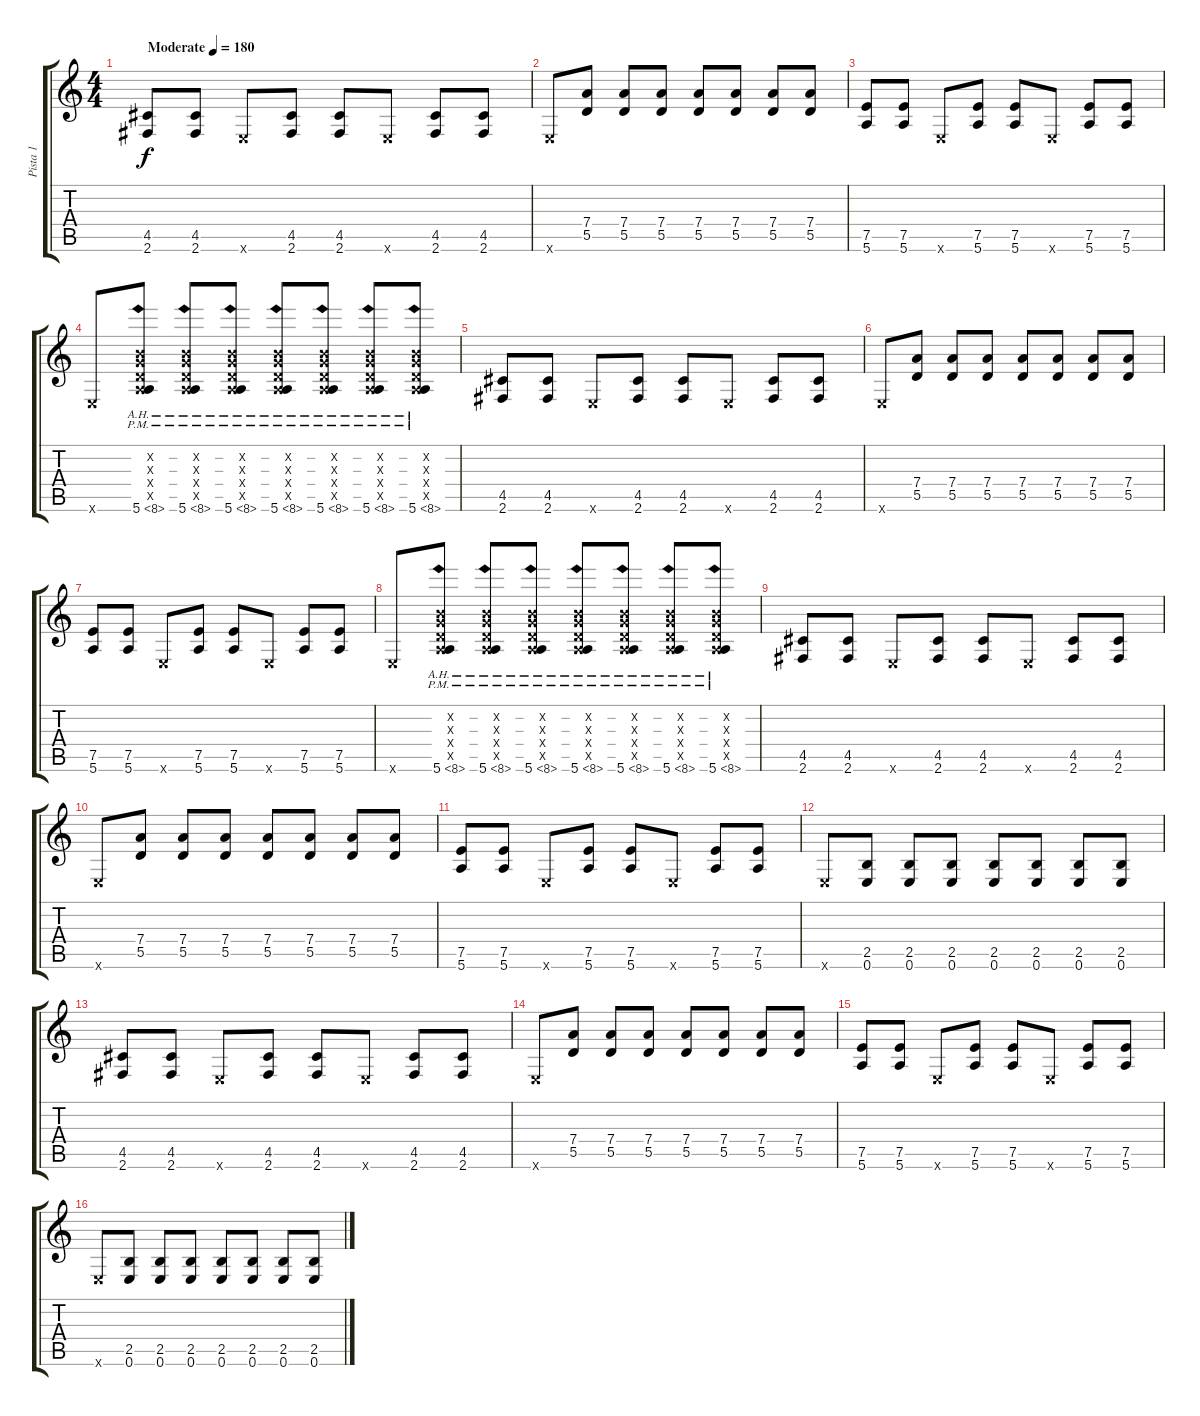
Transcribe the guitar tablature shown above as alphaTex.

\track ("Pista 1" "Pista 1") {instrument distortionguitar}
\staff {score tabs}
\tuning (E4 B3 G3 D3 A2 E2) {hide}
\ts (4 4)
\tempo (180 "Moderate")
\clef g2
\ks c
(4.5 2.6).8{dy f instrument distortionguitar} (4.5 2.6).8 0.6{x}.8 (4.5 2.6).8 (4.5 2.6).8 0.6{x}.8 (4.5 2.6).8 (4.5 2.6).8 |
0.6{x}.8 (7.4 5.5).8 (7.4 5.5).8 (7.4 5.5).8 (7.4 5.5).8 (7.4 5.5).8 (7.4 5.5).8 (7.4 5.5).8 |
(7.5 5.6).8 (7.5 5.6).8 0.6{x}.8 (7.5 5.6).8 (7.5 5.6).8 0.6{x}.8 (7.5 5.6).8 (7.5 5.6).8 |
0.6{x}.8{balance 0} (0.2{x} 0.3{x} 0.4{x} 0.5{x} 5.6{ah 3 pm}).8 (0.2{x} 0.3{x} 0.4{x} 0.5{x} 5.6{ah 3 pm}).8 (0.2{x} 0.3{x} 0.4{x} 0.5{x} 5.6{ah 3 pm}).8 (0.2{x} 0.3{x} 0.4{x} 0.5{x} 5.6{ah 3 pm}).8 (0.2{x} 0.3{x} 0.4{x} 0.5{x} 5.6{ah 3 pm}).8 (0.2{x} 0.3{x} 0.4{x} 0.5{x} 5.6{ah 3 pm}).8 (0.2{x} 0.3{x} 0.4{x} 0.5{x} 5.6{ah 3 pm}).8 |
(4.5 2.6).8{balance 8} (4.5 2.6).8 0.6{x}.8 (4.5 2.6).8 (4.5 2.6).8 0.6{x}.8 (4.5 2.6).8 (4.5 2.6).8 |
0.6{x}.8 (7.4 5.5).8 (7.4 5.5).8 (7.4 5.5).8 (7.4 5.5).8 (7.4 5.5).8 (7.4 5.5).8 (7.4 5.5).8 |
(7.5 5.6).8 (7.5 5.6).8 0.6{x}.8 (7.5 5.6).8 (7.5 5.6).8 0.6{x}.8 (7.5 5.6).8 (7.5 5.6).8 |
0.6{x}.8{balance 0} (0.2{x} 0.3{x} 0.4{x} 0.5{x} 5.6{ah 3 pm}).8 (0.2{x} 0.3{x} 0.4{x} 0.5{x} 5.6{ah 3 pm}).8 (0.2{x} 0.3{x} 0.4{x} 0.5{x} 5.6{ah 3 pm}).8 (0.2{x} 0.3{x} 0.4{x} 0.5{x} 5.6{ah 3 pm}).8 (0.2{x} 0.3{x} 0.4{x} 0.5{x} 5.6{ah 3 pm}).8 (0.2{x} 0.3{x} 0.4{x} 0.5{x} 5.6{ah 3 pm}).8 (0.2{x} 0.3{x} 0.4{x} 0.5{x} 5.6{ah 3 pm}).8 |
(4.5 2.6).8{balance 8} (4.5 2.6).8 0.6{x}.8 (4.5 2.6).8 (4.5 2.6).8 0.6{x}.8 (4.5 2.6).8 (4.5 2.6).8 |
0.6{x}.8 (7.4 5.5).8 (7.4 5.5).8 (7.4 5.5).8 (7.4 5.5).8 (7.4 5.5).8 (7.4 5.5).8 (7.4 5.5).8 |
(7.5 5.6).8 (7.5 5.6).8 0.6{x}.8 (7.5 5.6).8 (7.5 5.6).8 0.6{x}.8 (7.5 5.6).8 (7.5 5.6).8 |
0.6{x}.8 (2.5 0.6).8 (2.5 0.6).8 (2.5 0.6).8 (2.5 0.6).8 (2.5 0.6).8 (2.5 0.6).8 (2.5 0.6).8 |
(4.5 2.6).8{balance 8} (4.5 2.6).8 0.6{x}.8 (4.5 2.6).8 (4.5 2.6).8 0.6{x}.8 (4.5 2.6).8 (4.5 2.6).8 |
0.6{x}.8 (7.4 5.5).8 (7.4 5.5).8 (7.4 5.5).8 (7.4 5.5).8 (7.4 5.5).8 (7.4 5.5).8 (7.4 5.5).8 |
(7.5 5.6).8 (7.5 5.6).8 0.6{x}.8 (7.5 5.6).8 (7.5 5.6).8 0.6{x}.8 (7.5 5.6).8 (7.5 5.6).8 |
0.6{x}.8 (2.5 0.6).8 (2.5 0.6).8 (2.5 0.6).8 (2.5 0.6).8 (2.5 0.6).8 (2.5 0.6).8 (2.5 0.6).8
